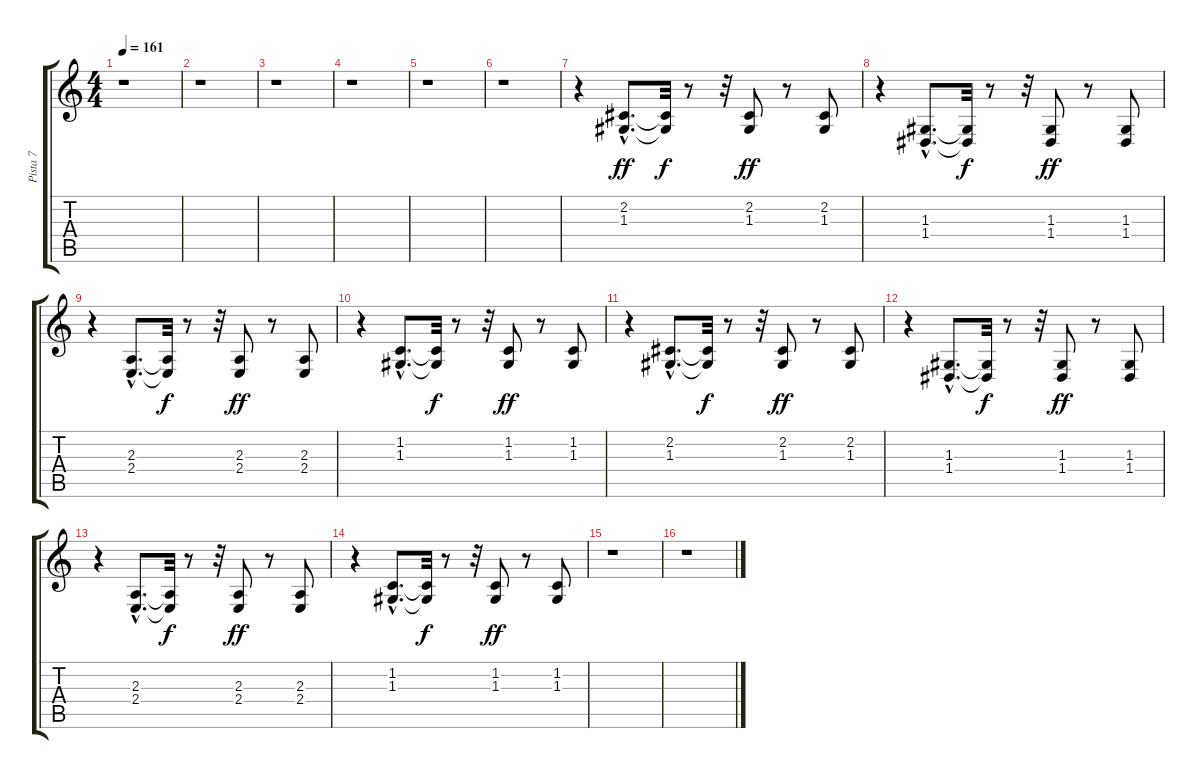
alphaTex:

\track ("Pista 7" "Pista 7") {instrument stringensemble1}
\staff {score tabs}
\tuning (E4 B3 G3 D3 A2 E2) {hide}
\ts (4 4)
\tempo 161
\clef g2
\ks c
r.1{dy f} |
r.1 |
r.1 |
r.1 |
r.1 |
r.1 |
r.4 (2.2{hac} 1.3{hac}).8{d dy ff} (2.2{t} 1.3{t}).32{dy f} r.8 r.32 (2.2 1.3).8{dy ff} r.8 (2.2 1.3).8 |
r.4 (1.3{hac} 1.4{hac}).8{d} (1.3{t} 1.4{t}).32{dy f} r.8 r.32 (1.3 1.4).8{dy ff} r.8 (1.3 1.4).8 |
r.4 (2.3{hac} 2.4{hac}).8{d} (2.3{t} 2.4{t}).32{dy f} r.8 r.32 (2.3 2.4).8{dy ff} r.8 (2.3 2.4).8 |
r.4 (1.2{hac} 1.3{hac}).8{d} (1.2{t} 1.3{t}).32{dy f} r.8 r.32 (1.2 1.3).8{dy ff} r.8 (1.2 1.3).8 |
r.4 (2.2{hac} 1.3{hac}).8{d} (2.2{t} 1.3{t}).32{dy f} r.8 r.32 (2.2 1.3).8{dy ff} r.8 (2.2 1.3).8 |
r.4 (1.3{hac} 1.4{hac}).8{d} (1.3{t} 1.4{t}).32{dy f} r.8 r.32 (1.3 1.4).8{dy ff} r.8 (1.3 1.4).8 |
r.4 (2.3{hac} 2.4{hac}).8{d} (2.3{t} 2.4{t}).32{dy f} r.8 r.32 (2.3 2.4).8{dy ff} r.8 (2.3 2.4).8 |
r.4 (1.2{hac} 1.3{hac}).8{d} (1.2{t} 1.3{t}).32{dy f} r.8 r.32 (1.2 1.3).8{dy ff} r.8 (1.2 1.3).8 |
r.1 |
r.1
